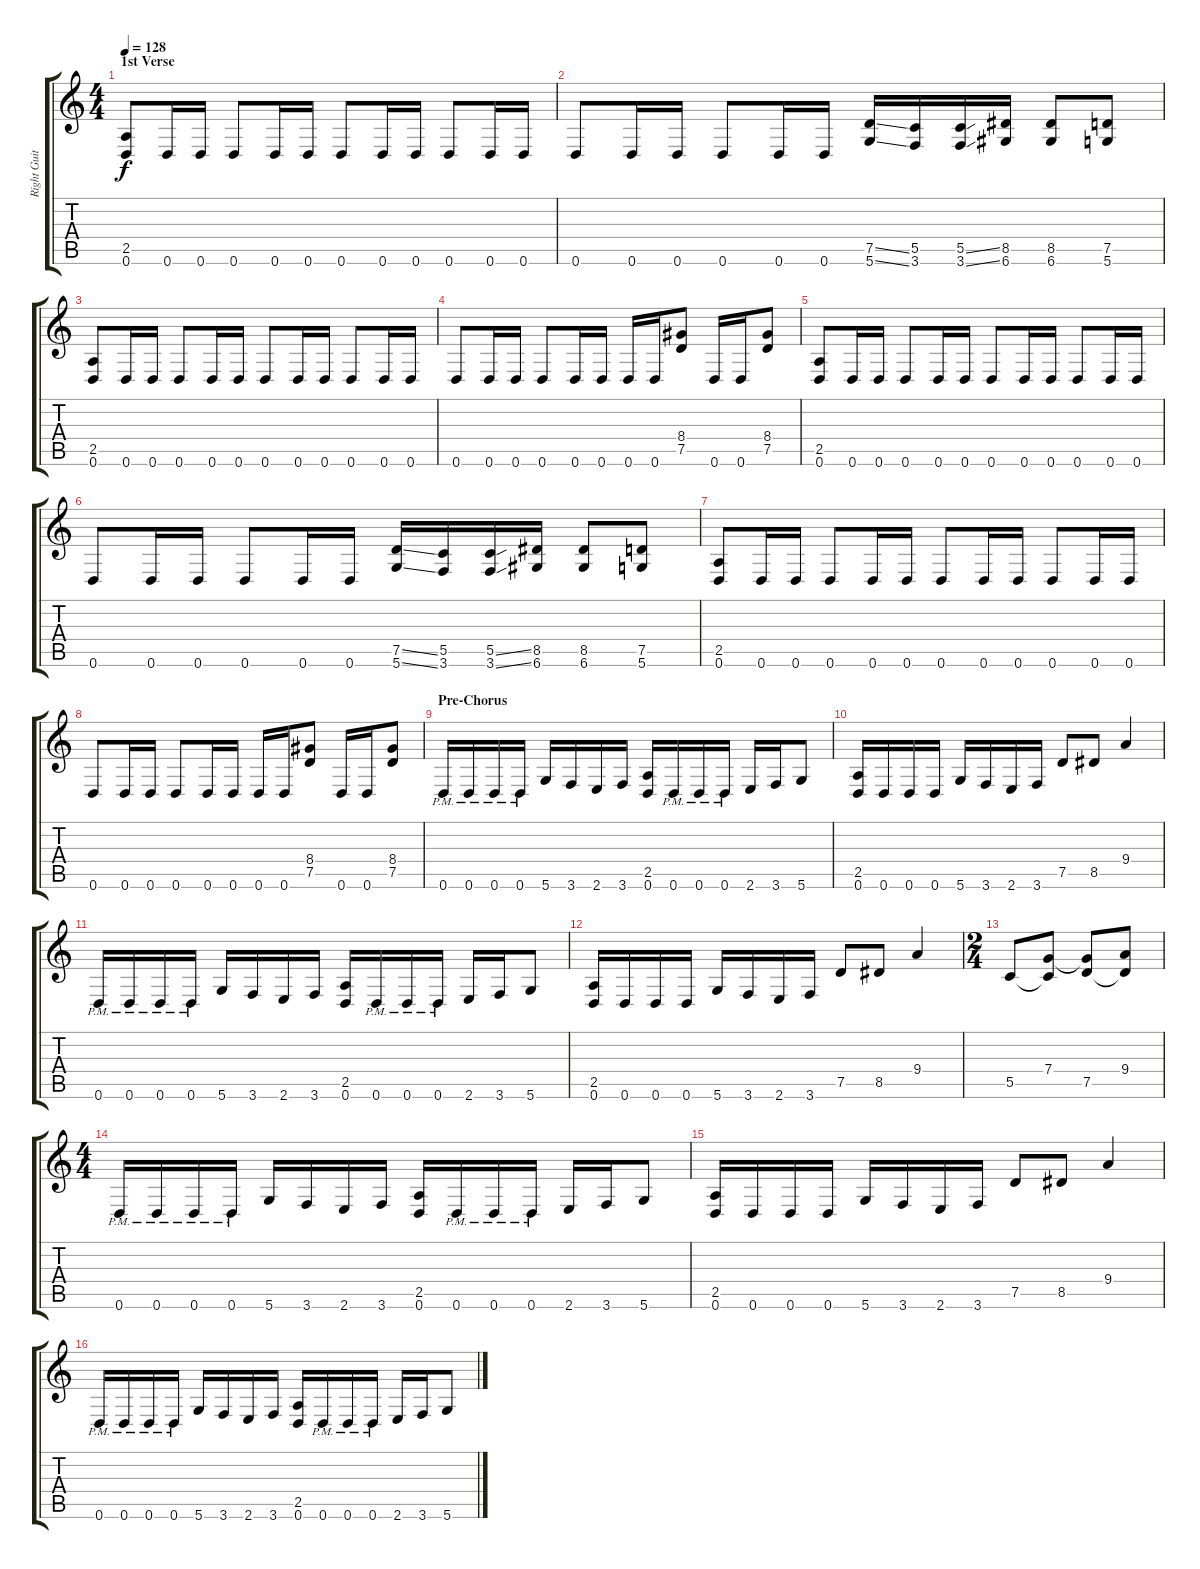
\track ("Right Guitar" "Right Guit") {instrument distortionguitar}
\staff {score tabs}
\tuning (D4 A3 F3 C3 G2 D2) {hide}
\ts (4 4)
\section ("" "1st Verse")
\tempo 128
\clef g2
\ks c
(2.5 0.6).8{dy f} 0.6.16 0.6.16 0.6.8 0.6.16 0.6.16 0.6.8 0.6.16 0.6.16 0.6.8 0.6.16 0.6.16 |
0.6.8 0.6.16 0.6.16 0.6.8 0.6.16 0.6.16 (7.5{ss} 5.6{ss}).16 (5.5 3.6).16 (5.5{ss} 3.6{ss}).16 (8.5 6.6).16 (8.5 6.6).8 (7.5 5.6).8 |
(2.5 0.6).8 0.6.16 0.6.16 0.6.8 0.6.16 0.6.16 0.6.8 0.6.16 0.6.16 0.6.8 0.6.16 0.6.16 |
0.6.8 0.6.16 0.6.16 0.6.8 0.6.16 0.6.16 0.6.16 0.6.16 (8.4 7.5).8 0.6.16 0.6.16 (8.4 7.5).8 |
(2.5 0.6).8 0.6.16 0.6.16 0.6.8 0.6.16 0.6.16 0.6.8 0.6.16 0.6.16 0.6.8 0.6.16 0.6.16 |
0.6.8 0.6.16 0.6.16 0.6.8 0.6.16 0.6.16 (7.5{ss} 5.6{ss}).16 (5.5 3.6).16 (5.5{ss} 3.6{ss}).16 (8.5 6.6).16 (8.5 6.6).8 (7.5 5.6).8 |
(2.5 0.6).8 0.6.16 0.6.16 0.6.8 0.6.16 0.6.16 0.6.8 0.6.16 0.6.16 0.6.8 0.6.16 0.6.16 |
0.6.8 0.6.16 0.6.16 0.6.8 0.6.16 0.6.16 0.6.16 0.6.16 (8.4 7.5).8 0.6.16 0.6.16 (8.4 7.5).8 |
\section ("" "Pre-Chorus")
0.6{pm}.16 0.6{pm}.16 0.6{pm}.16 0.6{pm}.16 5.6.16 3.6.16 2.6.16 3.6.16 (2.5 0.6).16 0.6{pm}.16 0.6{pm}.16 0.6{pm}.16 2.6.16 3.6.16 5.6.8 |
(2.5 0.6).16 0.6.16 0.6.16 0.6.16 5.6.16 3.6.16 2.6.16 3.6.16 7.5.8 8.5.8 9.4.4 |
0.6{pm}.16 0.6{pm}.16 0.6{pm}.16 0.6{pm}.16 5.6.16 3.6.16 2.6.16 3.6.16 (2.5 0.6).16 0.6{pm}.16 0.6{pm}.16 0.6{pm}.16 2.6.16 3.6.16 5.6.8 |
(2.5 0.6).16 0.6.16 0.6.16 0.6.16 5.6.16 3.6.16 2.6.16 3.6.16 7.5.8 8.5.8 9.4.4 |
\ts (2 4)
5.5.8 (7.4 5.5{t}).8 (7.4{t} 7.5).8 (9.4 7.5{t}).8 |
\ts (4 4)
0.6{pm}.16 0.6{pm}.16 0.6{pm}.16 0.6{pm}.16 5.6.16 3.6.16 2.6.16 3.6.16 (2.5 0.6).16 0.6{pm}.16 0.6{pm}.16 0.6{pm}.16 2.6.16 3.6.16 5.6.8 |
(2.5 0.6).16 0.6.16 0.6.16 0.6.16 5.6.16 3.6.16 2.6.16 3.6.16 7.5.8 8.5.8 9.4.4 |
0.6{pm}.16 0.6{pm}.16 0.6{pm}.16 0.6{pm}.16 5.6.16 3.6.16 2.6.16 3.6.16 (2.5 0.6).16 0.6{pm}.16 0.6{pm}.16 0.6{pm}.16 2.6.16 3.6.16 5.6.8
